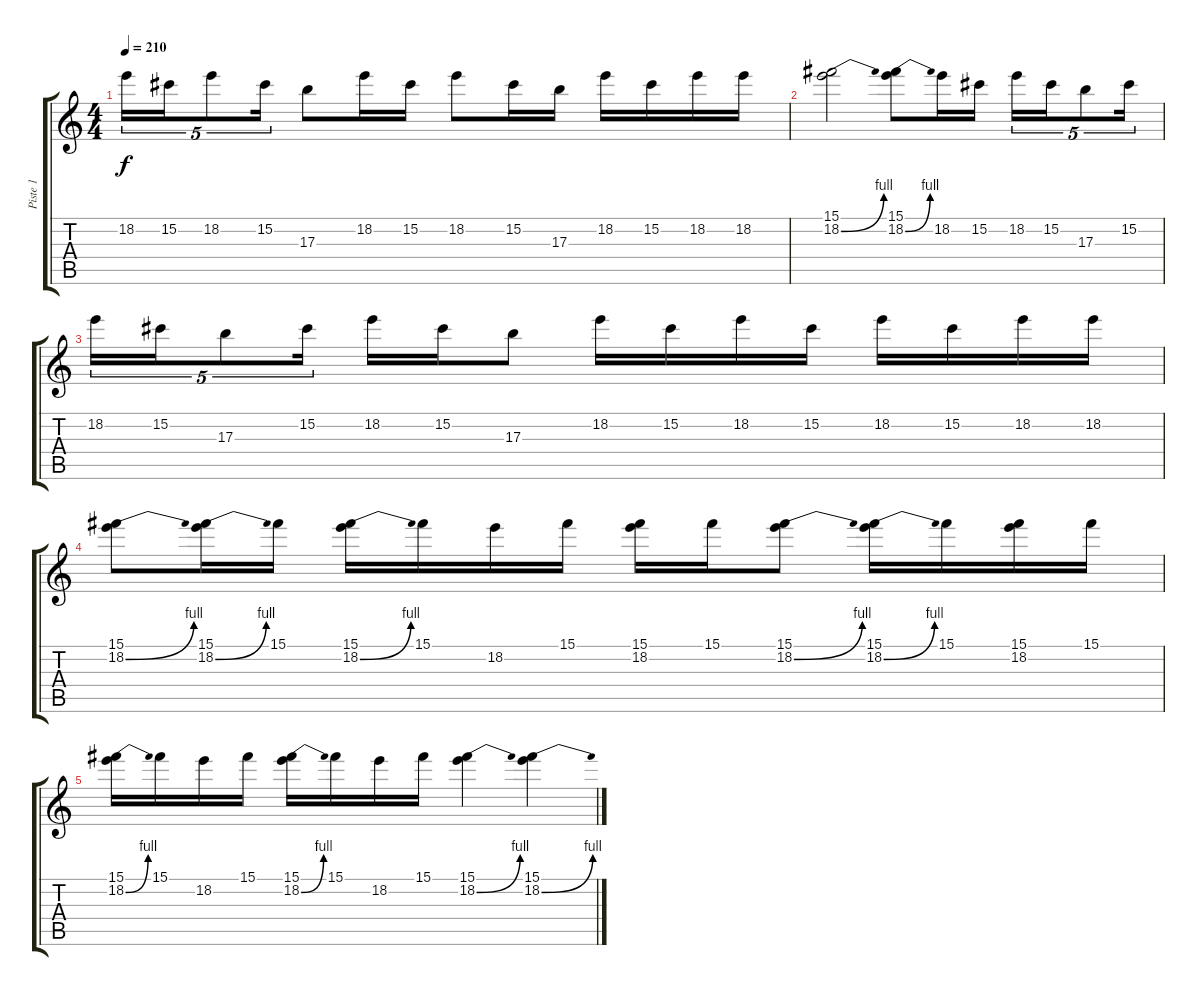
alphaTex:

\track ("Piste 1" "Piste 1") {instrument distortionguitar}
\staff {score tabs}
\tuning (Eb4 Bb3 Gb3 Db3 Ab2 Eb2) {hide}
\ts (4 4)
\tempo 210
\clef g2
\ks c
18.2.16{tu (5 4) dy f} 15.2.16{tu (5 4)} 18.2.8{tu (5 4)} 15.2.16{tu (5 4)} 17.3.8 18.2.16 15.2.16 18.2.8 15.2.16 17.3.16 18.2.16 15.2.16 18.2.16 18.2.16 |
(15.1 18.2{be (bend 0 0 60 4)}).2 (15.1 18.2{be (bend 0 0 60 4)}).8 18.2.16 15.2.16 18.2.16{tu (5 4)} 15.2.16{tu (5 4)} 17.3.8{tu (5 4)} 15.2.16{tu (5 4)} |
18.2.16{tu (5 4)} 15.2.16{tu (5 4)} 17.3.8{tu (5 4)} 15.2.16{tu (5 4)} 18.2.16 15.2.16 17.3.8 18.2.16 15.2.16 18.2.16 15.2.16 18.2.16 15.2.16 18.2.16 18.2.16 |
(15.1 18.2{be (bend 0 0 60 4)}).8 (15.1 18.2{be (bend 0 0 60 4)}).16 15.1.16 (15.1 18.2{be (bend 0 0 60 4)}).16 15.1.16 18.2.16 15.1.16 (15.1 18.2).16 15.1.16 (15.1 18.2{be (bend 0 0 60 4)}).8 (15.1 18.2{be (bend 0 0 60 4)}).16 15.1.16 (15.1 18.2).16 15.1.16 |
(15.1 18.2{be (bend 0 0 60 4)}).16 15.1.16 18.2.16 15.1.16 (15.1 18.2{be (bend 0 0 60 4)}).16 15.1.16 18.2.16 15.1.16 (15.1 18.2{be (bend 0 0 60 4)}).4 (15.1 18.2{be (bend 0 0 60 4)}).4
